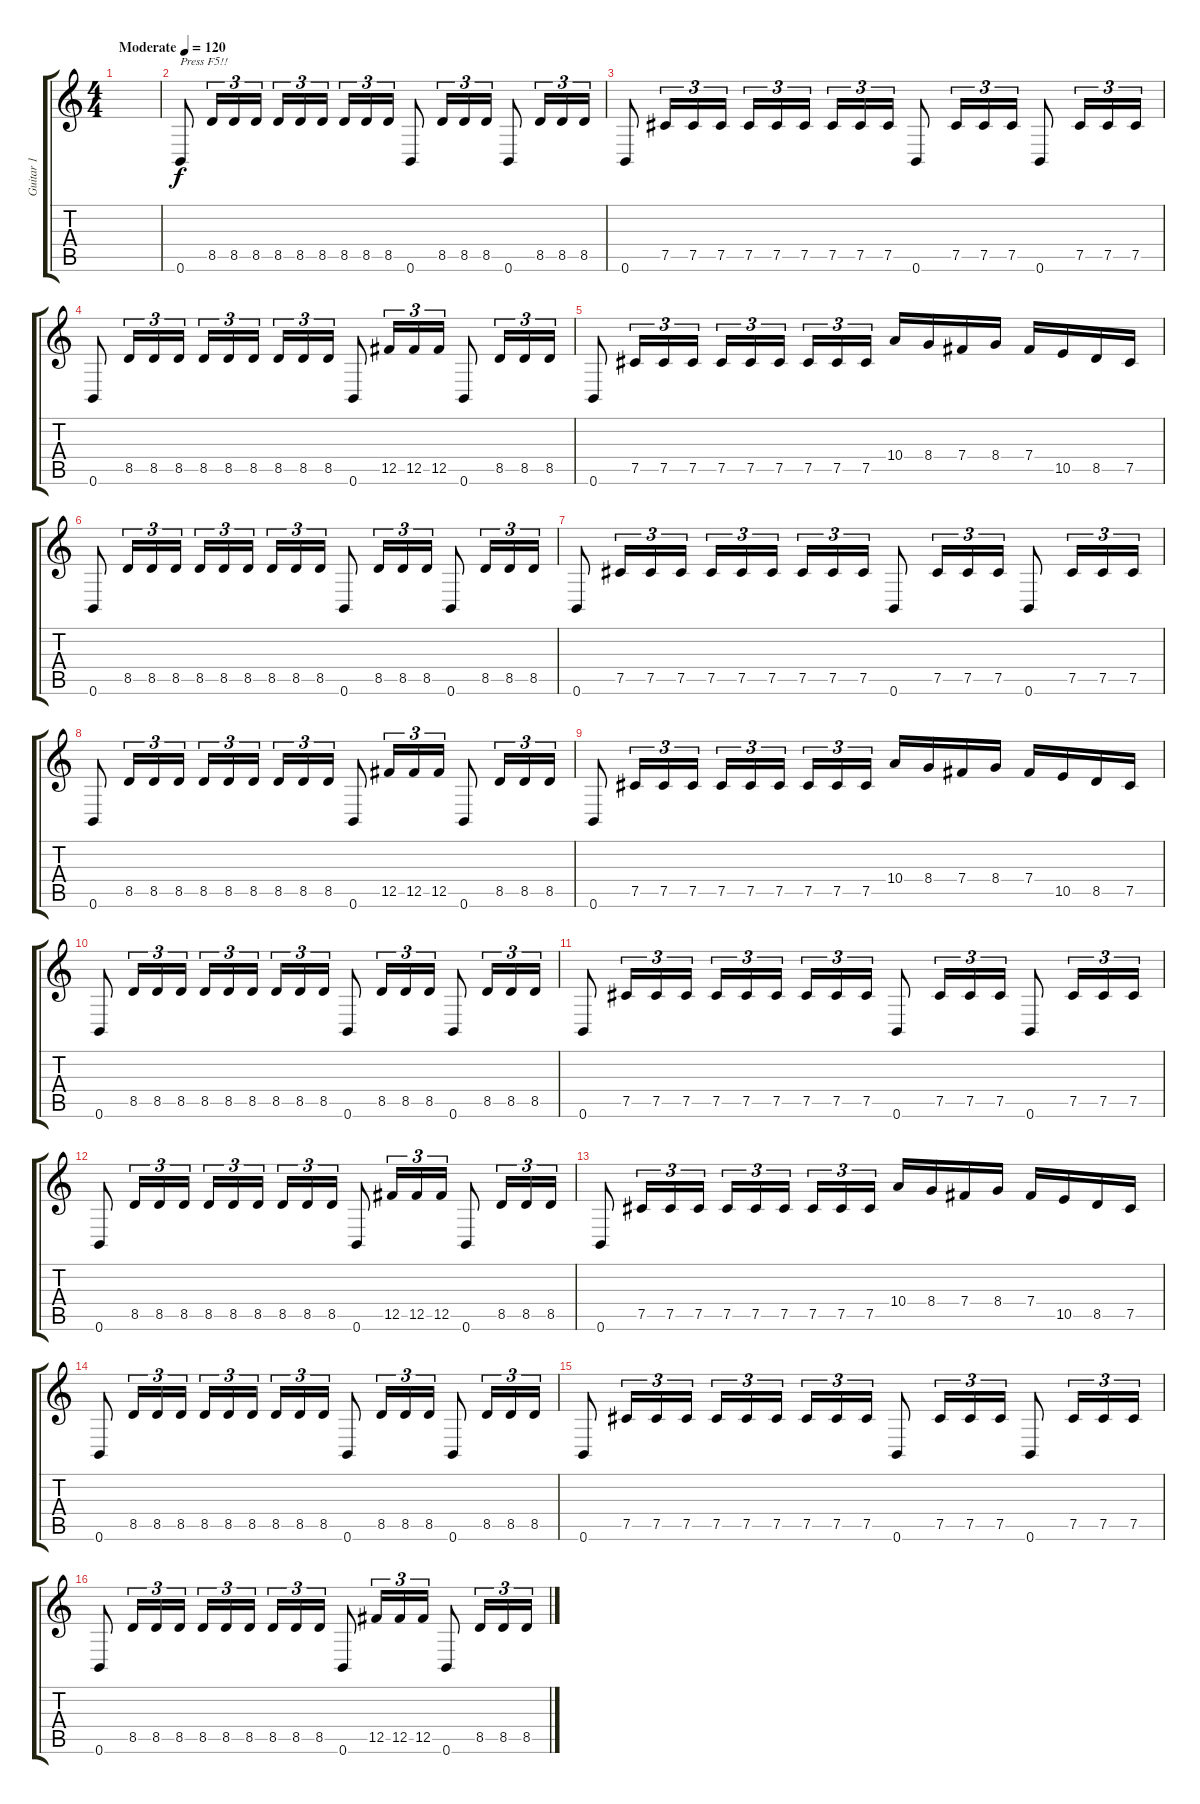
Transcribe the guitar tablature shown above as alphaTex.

\track ("Guitar 1" "Guitar 1") {instrument distortionguitar}
\staff {score tabs}
\tuning (Db4 Ab3 E3 B2 Gb2 B1) {hide}
\ts (4 4)
\tempo (120 "Moderate")
\clef g2
\ks c
|
0.6.8{txt "Press F5!!"} 8.5.16{tu (3 2)} 8.5.16{tu (3 2)} 8.5.16{tu (3 2)} 8.5.16{tu (3 2)} 8.5.16{tu (3 2)} 8.5.16{tu (3 2) beam splitsecondary} 8.5.16{tu (3 2)} 8.5.16{tu (3 2)} 8.5.16{tu (3 2)} 0.6.8 8.5.16{tu (3 2)} 8.5.16{tu (3 2)} 8.5.16{tu (3 2)} 0.6.8 8.5.16{tu (3 2)} 8.5.16{tu (3 2)} 8.5.16{tu (3 2)} |
0.6.8 7.5.16{tu (3 2)} 7.5.16{tu (3 2)} 7.5.16{tu (3 2)} 7.5.16{tu (3 2)} 7.5.16{tu (3 2)} 7.5.16{tu (3 2) beam splitsecondary} 7.5.16{tu (3 2)} 7.5.16{tu (3 2)} 7.5.16{tu (3 2)} 0.6.8 7.5.16{tu (3 2)} 7.5.16{tu (3 2)} 7.5.16{tu (3 2)} 0.6.8 7.5.16{tu (3 2)} 7.5.16{tu (3 2)} 7.5.16{tu (3 2)} |
0.6.8 8.5.16{tu (3 2)} 8.5.16{tu (3 2)} 8.5.16{tu (3 2)} 8.5.16{tu (3 2)} 8.5.16{tu (3 2)} 8.5.16{tu (3 2) beam splitsecondary} 8.5.16{tu (3 2)} 8.5.16{tu (3 2)} 8.5.16{tu (3 2)} 0.6.8 12.5.16{tu (3 2)} 12.5.16{tu (3 2)} 12.5.16{tu (3 2)} 0.6.8 8.5.16{tu (3 2)} 8.5.16{tu (3 2)} 8.5.16{tu (3 2)} |
0.6.8 7.5.16{tu (3 2)} 7.5.16{tu (3 2)} 7.5.16{tu (3 2)} 7.5.16{tu (3 2)} 7.5.16{tu (3 2)} 7.5.16{tu (3 2) beam splitsecondary} 7.5.16{tu (3 2)} 7.5.16{tu (3 2)} 7.5.16{tu (3 2)} 10.4.16 8.4.16 7.4.16 8.4.16 7.4.16 10.5.16 8.5.16 7.5.16 |
0.6.8 8.5.16{tu (3 2)} 8.5.16{tu (3 2)} 8.5.16{tu (3 2)} 8.5.16{tu (3 2)} 8.5.16{tu (3 2)} 8.5.16{tu (3 2) beam splitsecondary} 8.5.16{tu (3 2)} 8.5.16{tu (3 2)} 8.5.16{tu (3 2)} 0.6.8 8.5.16{tu (3 2)} 8.5.16{tu (3 2)} 8.5.16{tu (3 2)} 0.6.8 8.5.16{tu (3 2)} 8.5.16{tu (3 2)} 8.5.16{tu (3 2)} |
0.6.8 7.5.16{tu (3 2)} 7.5.16{tu (3 2)} 7.5.16{tu (3 2)} 7.5.16{tu (3 2)} 7.5.16{tu (3 2)} 7.5.16{tu (3 2) beam splitsecondary} 7.5.16{tu (3 2)} 7.5.16{tu (3 2)} 7.5.16{tu (3 2)} 0.6.8 7.5.16{tu (3 2)} 7.5.16{tu (3 2)} 7.5.16{tu (3 2)} 0.6.8 7.5.16{tu (3 2)} 7.5.16{tu (3 2)} 7.5.16{tu (3 2)} |
0.6.8 8.5.16{tu (3 2)} 8.5.16{tu (3 2)} 8.5.16{tu (3 2)} 8.5.16{tu (3 2)} 8.5.16{tu (3 2)} 8.5.16{tu (3 2) beam splitsecondary} 8.5.16{tu (3 2)} 8.5.16{tu (3 2)} 8.5.16{tu (3 2)} 0.6.8 12.5.16{tu (3 2)} 12.5.16{tu (3 2)} 12.5.16{tu (3 2)} 0.6.8 8.5.16{tu (3 2)} 8.5.16{tu (3 2)} 8.5.16{tu (3 2)} |
0.6.8 7.5.16{tu (3 2)} 7.5.16{tu (3 2)} 7.5.16{tu (3 2)} 7.5.16{tu (3 2)} 7.5.16{tu (3 2)} 7.5.16{tu (3 2) beam splitsecondary} 7.5.16{tu (3 2)} 7.5.16{tu (3 2)} 7.5.16{tu (3 2)} 10.4.16 8.4.16 7.4.16 8.4.16 7.4.16 10.5.16 8.5.16 7.5.16 |
0.6.8 8.5.16{tu (3 2)} 8.5.16{tu (3 2)} 8.5.16{tu (3 2)} 8.5.16{tu (3 2)} 8.5.16{tu (3 2)} 8.5.16{tu (3 2) beam splitsecondary} 8.5.16{tu (3 2)} 8.5.16{tu (3 2)} 8.5.16{tu (3 2)} 0.6.8 8.5.16{tu (3 2)} 8.5.16{tu (3 2)} 8.5.16{tu (3 2)} 0.6.8 8.5.16{tu (3 2)} 8.5.16{tu (3 2)} 8.5.16{tu (3 2)} |
0.6.8 7.5.16{tu (3 2)} 7.5.16{tu (3 2)} 7.5.16{tu (3 2)} 7.5.16{tu (3 2)} 7.5.16{tu (3 2)} 7.5.16{tu (3 2) beam splitsecondary} 7.5.16{tu (3 2)} 7.5.16{tu (3 2)} 7.5.16{tu (3 2)} 0.6.8 7.5.16{tu (3 2)} 7.5.16{tu (3 2)} 7.5.16{tu (3 2)} 0.6.8 7.5.16{tu (3 2)} 7.5.16{tu (3 2)} 7.5.16{tu (3 2)} |
0.6.8 8.5.16{tu (3 2)} 8.5.16{tu (3 2)} 8.5.16{tu (3 2)} 8.5.16{tu (3 2)} 8.5.16{tu (3 2)} 8.5.16{tu (3 2) beam splitsecondary} 8.5.16{tu (3 2)} 8.5.16{tu (3 2)} 8.5.16{tu (3 2)} 0.6.8 12.5.16{tu (3 2)} 12.5.16{tu (3 2)} 12.5.16{tu (3 2)} 0.6.8 8.5.16{tu (3 2)} 8.5.16{tu (3 2)} 8.5.16{tu (3 2)} |
0.6.8 7.5.16{tu (3 2)} 7.5.16{tu (3 2)} 7.5.16{tu (3 2)} 7.5.16{tu (3 2)} 7.5.16{tu (3 2)} 7.5.16{tu (3 2) beam splitsecondary} 7.5.16{tu (3 2)} 7.5.16{tu (3 2)} 7.5.16{tu (3 2)} 10.4.16 8.4.16 7.4.16 8.4.16 7.4.16 10.5.16 8.5.16 7.5.16 |
0.6.8 8.5.16{tu (3 2)} 8.5.16{tu (3 2)} 8.5.16{tu (3 2)} 8.5.16{tu (3 2)} 8.5.16{tu (3 2)} 8.5.16{tu (3 2) beam splitsecondary} 8.5.16{tu (3 2)} 8.5.16{tu (3 2)} 8.5.16{tu (3 2)} 0.6.8 8.5.16{tu (3 2)} 8.5.16{tu (3 2)} 8.5.16{tu (3 2)} 0.6.8 8.5.16{tu (3 2)} 8.5.16{tu (3 2)} 8.5.16{tu (3 2)} |
0.6.8 7.5.16{tu (3 2)} 7.5.16{tu (3 2)} 7.5.16{tu (3 2)} 7.5.16{tu (3 2)} 7.5.16{tu (3 2)} 7.5.16{tu (3 2) beam splitsecondary} 7.5.16{tu (3 2)} 7.5.16{tu (3 2)} 7.5.16{tu (3 2)} 0.6.8 7.5.16{tu (3 2)} 7.5.16{tu (3 2)} 7.5.16{tu (3 2)} 0.6.8 7.5.16{tu (3 2)} 7.5.16{tu (3 2)} 7.5.16{tu (3 2)} |
0.6.8 8.5.16{tu (3 2)} 8.5.16{tu (3 2)} 8.5.16{tu (3 2)} 8.5.16{tu (3 2)} 8.5.16{tu (3 2)} 8.5.16{tu (3 2) beam splitsecondary} 8.5.16{tu (3 2)} 8.5.16{tu (3 2)} 8.5.16{tu (3 2)} 0.6.8 12.5.16{tu (3 2)} 12.5.16{tu (3 2)} 12.5.16{tu (3 2)} 0.6.8 8.5.16{tu (3 2)} 8.5.16{tu (3 2)} 8.5.16{tu (3 2)}
